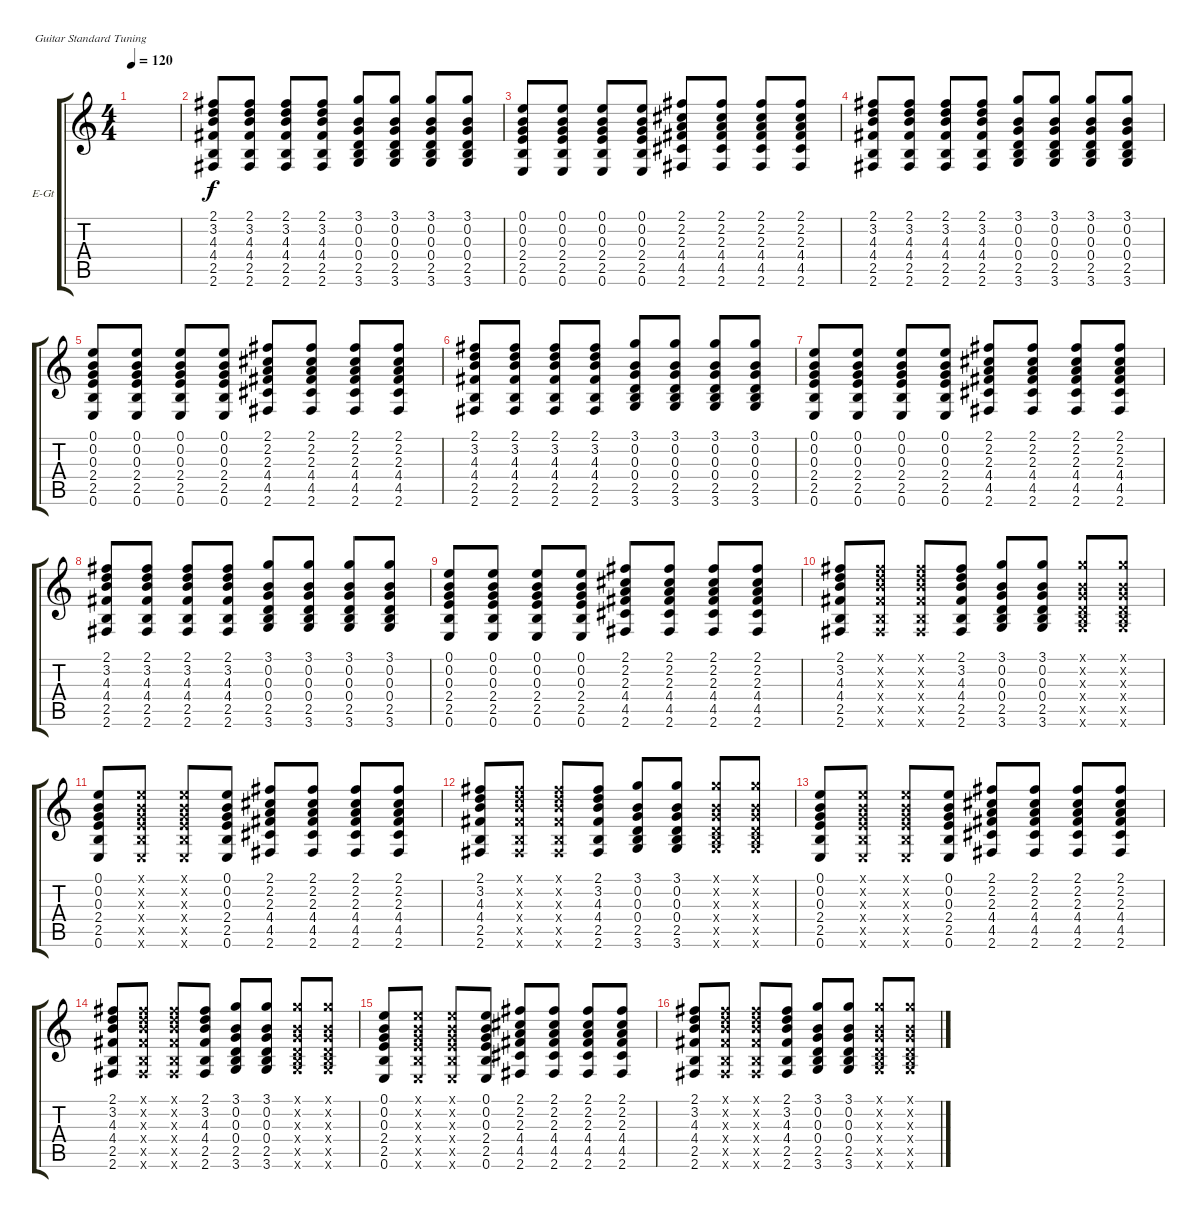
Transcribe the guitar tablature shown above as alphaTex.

\bracketExtendMode groupsimilarinstruments
\firstSystemTrackNameOrientation horizontal
\otherSystemsTrackNameOrientation horizontal
\track ("Electric Guitar 1" "E-Gt") {solo instrument distortionguitar}
\staff {score tabs}
\tuning (E4 B3 G3 D3 A2 E2)
\ts (4 4)
\tempo 120
\clef g2
\ks c
|
(2.6 2.5 4.4 4.3 3.2 2.1).8 (2.6 2.5 4.4 4.3 3.2 2.1).8 (2.6 2.5 4.4 4.3 3.2 2.1).8 (2.6 2.5 4.4 4.3 3.2 2.1).8 (3.6 2.5 0.4 0.3 0.2 3.1).8 (3.6 2.5 0.4 0.3 0.2 3.1).8 (3.6 2.5 0.4 0.3 0.2 3.1).8 (3.6 2.5 0.4 0.3 0.2 3.1).8 |
(0.6 2.5 2.4 0.3 0.2 0.1).8 (0.6 2.5 2.4 0.3 0.2 0.1).8 (0.1 0.2 0.3 2.4 2.5 0.6).8 (0.1 0.2 0.3 2.4 2.5 0.6).8 (2.6 4.5 4.4 2.3 2.2 2.1).8 (2.1 2.2 2.3 4.4 4.5 2.6).8 (2.6 4.5 4.4 2.3 2.2 2.1).8 (2.1 2.2 2.3 4.4 4.5 2.6).8 |
(2.6 2.5 4.4 4.3 3.2 2.1).8 (2.6 2.5 4.4 4.3 3.2 2.1).8 (2.6 2.5 4.4 4.3 3.2 2.1).8 (2.6 2.5 4.4 4.3 3.2 2.1).8 (3.6 2.5 0.4 0.3 0.2 3.1).8 (3.6 2.5 0.4 0.3 0.2 3.1).8 (3.6 2.5 0.4 0.3 0.2 3.1).8 (3.6 2.5 0.4 0.3 0.2 3.1).8 |
(0.6 2.5 2.4 0.3 0.2 0.1).8 (0.6 2.5 2.4 0.3 0.2 0.1).8 (0.1 0.2 0.3 2.4 2.5 0.6).8 (0.1 0.2 0.3 2.4 2.5 0.6).8 (2.6 4.5 4.4 2.3 2.2 2.1).8 (2.1 2.2 2.3 4.4 4.5 2.6).8 (2.6 4.5 4.4 2.3 2.2 2.1).8 (2.1 2.2 2.3 4.4 4.5 2.6).8 |
(2.6 2.5 4.4 4.3 3.2 2.1).8 (2.6 2.5 4.4 4.3 3.2 2.1).8 (2.6 2.5 4.4 4.3 3.2 2.1).8 (2.6 2.5 4.4 4.3 3.2 2.1).8 (3.6 2.5 0.4 0.3 0.2 3.1).8 (3.6 2.5 0.4 0.3 0.2 3.1).8 (3.6 2.5 0.4 0.3 0.2 3.1).8 (3.6 2.5 0.4 0.3 0.2 3.1).8 |
(0.6 2.5 2.4 0.3 0.2 0.1).8 (0.6 2.5 2.4 0.3 0.2 0.1).8 (0.1 0.2 0.3 2.4 2.5 0.6).8 (0.1 0.2 0.3 2.4 2.5 0.6).8 (2.6 4.5 4.4 2.3 2.2 2.1).8 (2.1 2.2 2.3 4.4 4.5 2.6).8 (2.6 4.5 4.4 2.3 2.2 2.1).8 (2.1 2.2 2.3 4.4 4.5 2.6).8 |
(2.6 2.5 4.4 4.3 3.2 2.1).8 (2.6 2.5 4.4 4.3 3.2 2.1).8 (2.6 2.5 4.4 4.3 3.2 2.1).8 (2.6 2.5 4.4 4.3 3.2 2.1).8 (3.6 2.5 0.4 0.3 0.2 3.1).8 (3.6 2.5 0.4 0.3 0.2 3.1).8 (3.6 2.5 0.4 0.3 0.2 3.1).8 (3.6 2.5 0.4 0.3 0.2 3.1).8 |
(0.6 2.5 2.4 0.3 0.2 0.1).8 (0.6 2.5 2.4 0.3 0.2 0.1).8 (0.1 0.2 0.3 2.4 2.5 0.6).8 (0.1 0.2 0.3 2.4 2.5 0.6).8 (2.6 4.5 4.4 2.3 2.2 2.1).8 (2.1 2.2 2.3 4.4 4.5 2.6).8 (2.6 4.5 4.4 2.3 2.2 2.1).8 (2.1 2.2 2.3 4.4 4.5 2.6).8 |
(2.6 2.5 4.4 4.3 3.2 2.1).8 (2.6{x} 2.5{x} 4.4{x} 4.3{x} 3.2{x} 2.1{x}).8 (2.6{x} 2.5{x} 4.4{x} 4.3{x} 3.2{x} 2.1{x}).8 (2.6 2.5 4.4 4.3 3.2 2.1).8 (3.6 2.5 0.4 0.3 0.2 3.1).8 (3.6 2.5 0.4 0.3 0.2 3.1).8 (3.6{x} 2.5{x} 0.4{x} 0.3{x} 0.2{x} 3.1{x}).8 (3.6{x} 2.5{x} 0.4{x} 0.3{x} 0.2{x} 3.1{x}).8 |
(0.6 2.5 2.4 0.3 0.2 0.1).8 (0.6{x} 2.5{x} 2.4{x} 0.3{x} 0.2{x} 0.1{x}).8 (0.1{x} 0.2{x} 0.3{x} 2.4{x} 2.5{x} 0.6{x}).8 (0.1 0.2 0.3 2.4 2.5 0.6).8 (2.6 4.5 4.4 2.3 2.2 2.1).8 (2.1 2.2 2.3 4.4 4.5 2.6).8 (2.6 4.5 4.4 2.3 2.2 2.1).8 (2.1 2.2 2.3 4.4 4.5 2.6).8 |
(2.6 2.5 4.4 4.3 3.2 2.1).8 (2.6{x} 2.5{x} 4.4{x} 4.3{x} 3.2{x} 2.1{x}).8 (2.6{x} 2.5{x} 4.4{x} 4.3{x} 3.2{x} 2.1{x}).8 (2.6 2.5 4.4 4.3 3.2 2.1).8 (3.6 2.5 0.4 0.3 0.2 3.1).8 (3.6 2.5 0.4 0.3 0.2 3.1).8 (3.6{x} 2.5{x} 0.4{x} 0.3{x} 0.2{x} 3.1{x}).8 (3.6{x} 2.5{x} 0.4{x} 0.3{x} 0.2{x} 3.1{x}).8 |
(0.6 2.5 2.4 0.3 0.2 0.1).8 (0.6{x} 2.5{x} 2.4{x} 0.3{x} 0.2{x} 0.1{x}).8 (0.1{x} 0.2{x} 0.3{x} 2.4{x} 2.5{x} 0.6{x}).8 (0.1 0.2 0.3 2.4 2.5 0.6).8 (2.6 4.5 4.4 2.3 2.2 2.1).8 (2.1 2.2 2.3 4.4 4.5 2.6).8 (2.6 4.5 4.4 2.3 2.2 2.1).8 (2.1 2.2 2.3 4.4 4.5 2.6).8 |
(2.6 2.5 4.4 4.3 3.2 2.1).8 (2.6{x} 2.5{x} 4.4{x} 4.3{x} 3.2{x} 2.1{x}).8 (2.6{x} 2.5{x} 4.4{x} 4.3{x} 3.2{x} 2.1{x}).8 (2.6 2.5 4.4 4.3 3.2 2.1).8 (3.6 2.5 0.4 0.3 0.2 3.1).8 (3.6 2.5 0.4 0.3 0.2 3.1).8 (3.6{x} 2.5{x} 0.4{x} 0.3{x} 0.2{x} 3.1{x}).8 (3.6{x} 2.5{x} 0.4{x} 0.3{x} 0.2{x} 3.1{x}).8 |
(0.6 2.5 2.4 0.3 0.2 0.1).8 (0.6{x} 2.5{x} 2.4{x} 0.3{x} 0.2{x} 0.1{x}).8 (0.1{x} 0.2{x} 0.3{x} 2.4{x} 2.5{x} 0.6{x}).8 (0.1 0.2 0.3 2.4 2.5 0.6).8 (2.6 4.5 4.4 2.3 2.2 2.1).8 (2.1 2.2 2.3 4.4 4.5 2.6).8 (2.6 4.5 4.4 2.3 2.2 2.1).8 (2.1 2.2 2.3 4.4 4.5 2.6).8 |
(2.6 2.5 4.4 4.3 3.2 2.1).8 (2.6{x} 2.5{x} 4.4{x} 4.3{x} 3.2{x} 2.1{x}).8 (2.6{x} 2.5{x} 4.4{x} 4.3{x} 3.2{x} 2.1{x}).8 (2.6 2.5 4.4 4.3 3.2 2.1).8 (3.6 2.5 0.4 0.3 0.2 3.1).8 (3.6 2.5 0.4 0.3 0.2 3.1).8 (3.6{x} 2.5{x} 0.4{x} 0.3{x} 0.2{x} 3.1{x}).8 (3.6{x} 2.5{x} 0.4{x} 0.3{x} 0.2{x} 3.1{x}).8
